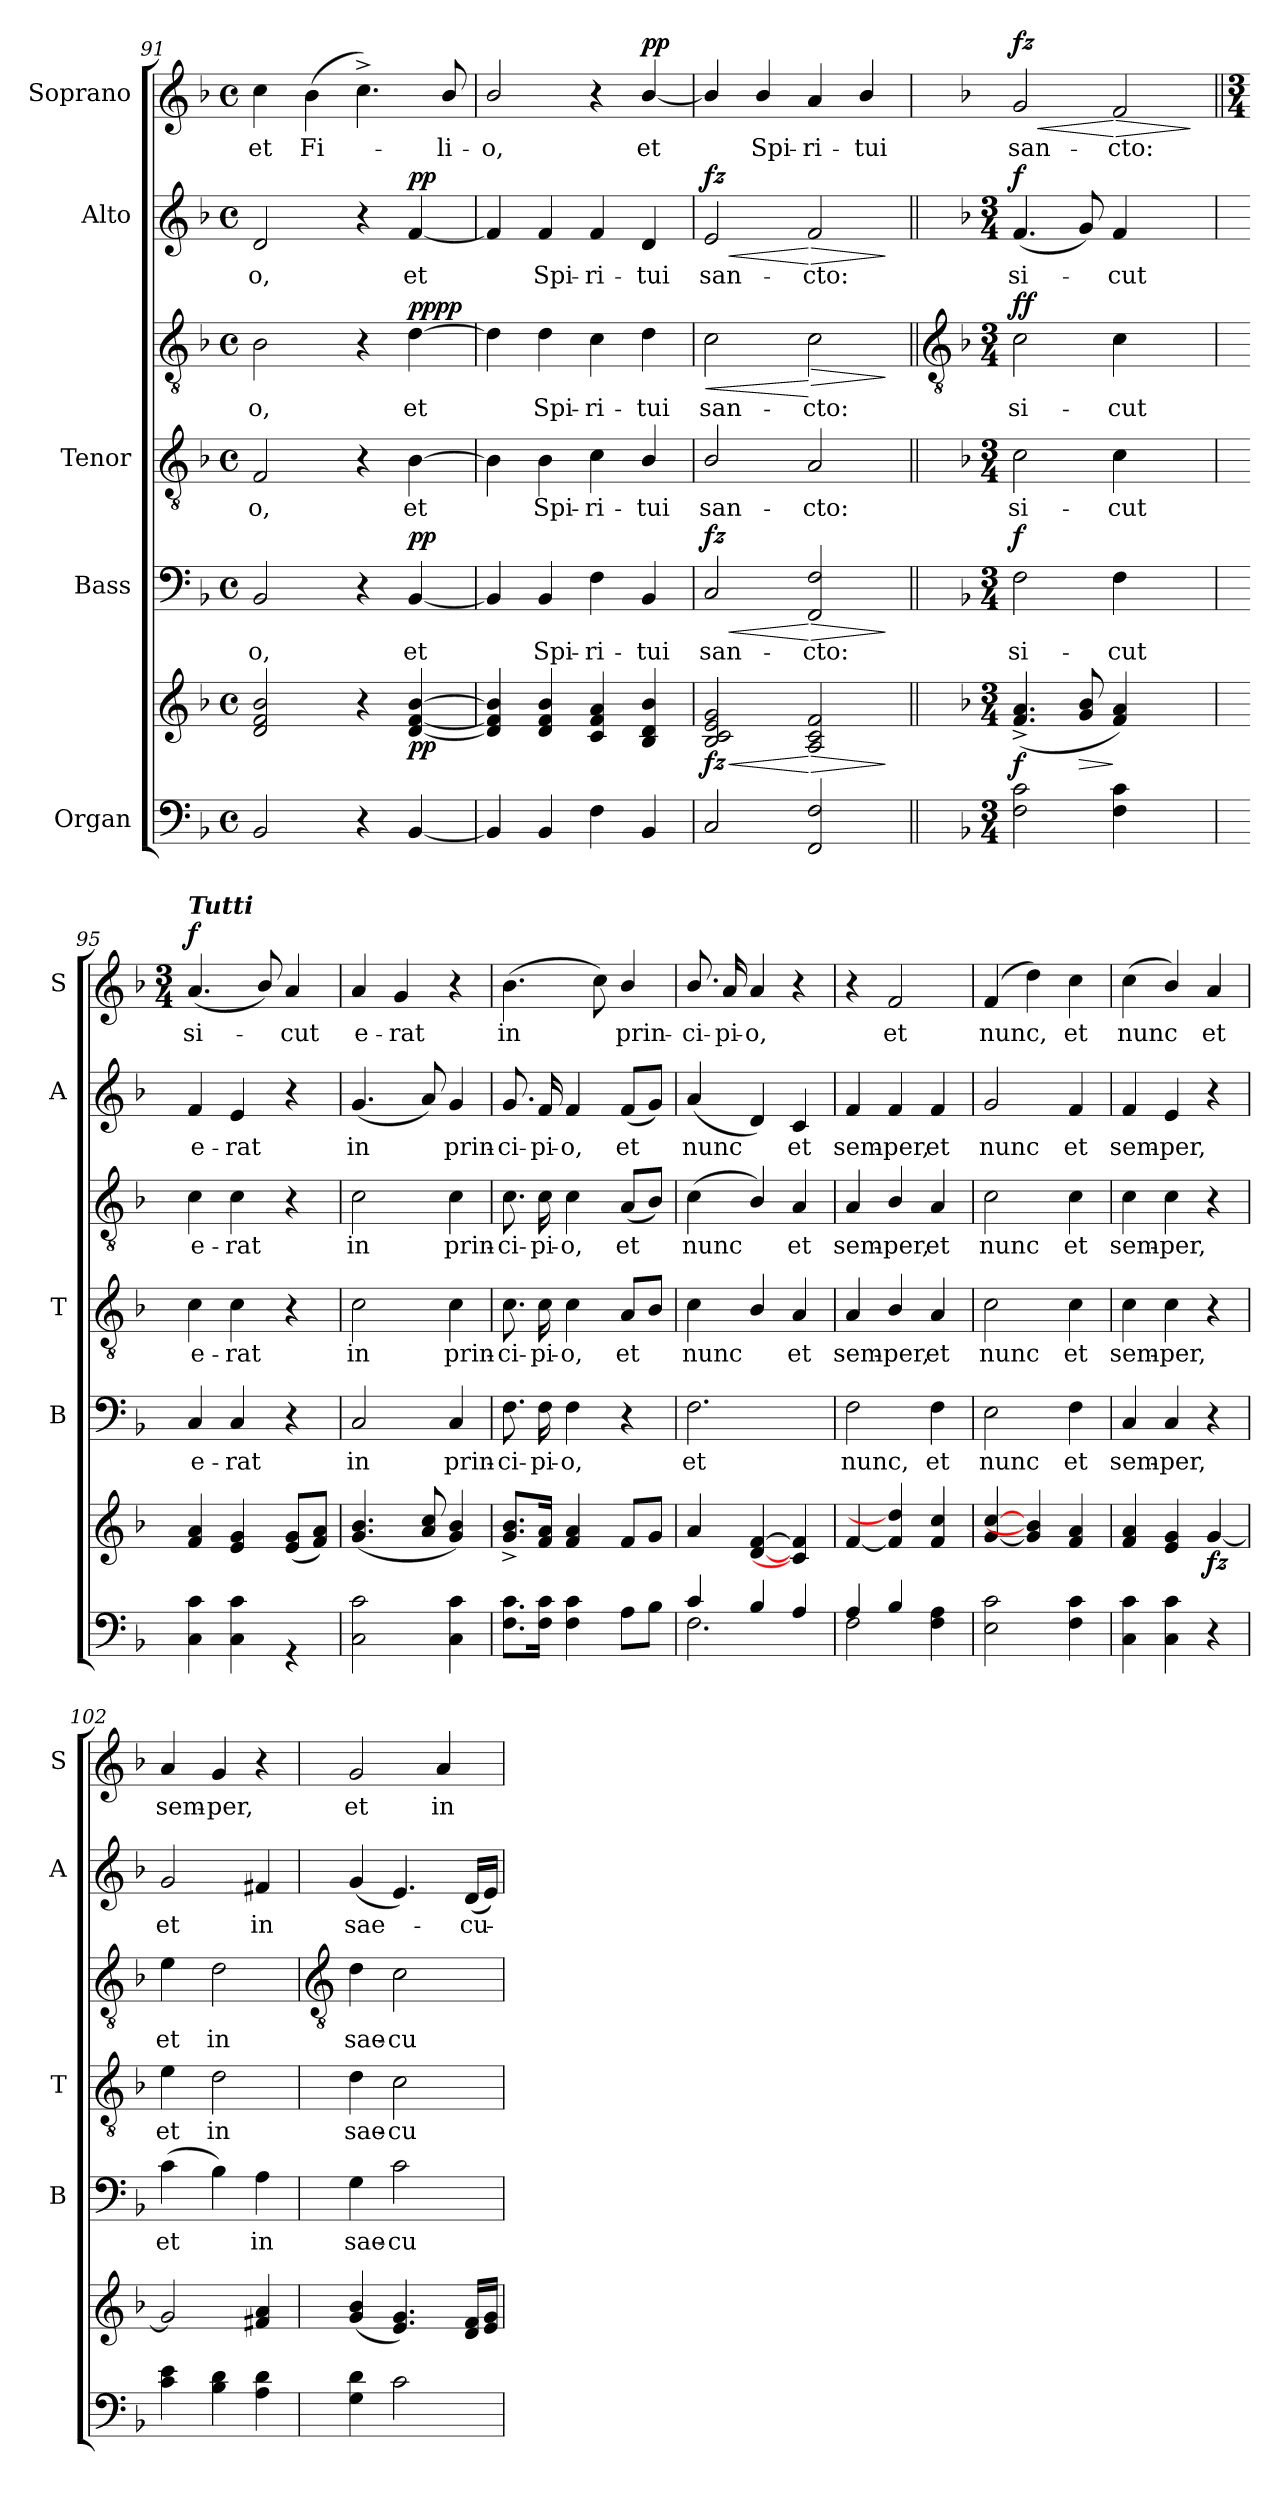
**kern	**kern	**dynam	**kern	**text	**dynam	**kern	**text	**kern	**text	**dynam	**kern	**text	**dynam	**kern	**text	**dynam
*part5	*part5	*part5	*part4	*part4	*part4	*part3	*part3	*part3	*part3	*part3	*part2	*part2	*part2	*part1	*part1	*part1
*staff7	*staff6	*staff6/7	*staff5	*staff5	*staff5	*staff4	*staff4	*staff3	*staff3	*staff3/4	*staff2	*staff2	*staff2	*staff1	*staff1	*staff1
*I"Organ	*	*	*I"Bass	*	*	*I"Tenor	*	*	*	*	*I"Alto	*	*	*I"Soprano	*	*
*	*	*	*I'B	*	*	*I'T	*	*	*	*	*I'A	*	*	*I'S	*	*
*clefF4	*clefG2	*	*clefF4	*	*	*clefGv2	*	*clefGv2	*	*	*clefG2	*	*	*clefG2	*	*
*k[b-]	*k[b-]	*	*k[b-]	*	*	*k[b-]	*	*k[b-]	*	*	*k[b-]	*	*	*k[b-]	*	*
*F:	*F:	*	*F:	*	*	*F:	*	*F:	*	*	*F:	*	*	*F:	*	*
*M4/4	*M4/4	*	*M4/4	*	*	*M4/4	*	*M4/4	*	*	*M4/4	*	*	*M4/4	*	*
*met(c)	*met(c)	*	*met(c)	*	*	*met(c)	*	*met(c)	*	*	*met(c)	*	*	*met(c)	*	*
=91	=91	=91	=91	=91	=91	=91	=91	=91	=91	=91	=91	=91	=91	=91	=91	=91
!	!	!	!	!LO:LY:b	!	!	!LO:LY:b	!	!LO:LY:b	!	!	!LO:LY:b	!	!	!LO:LY:b	!
2BB-	2d 2f 2b-	.	2BB-	-o,	.	2F	o,	2B-	-o,	.	2d	-o,	.	4cc	et	.
!	!	!	!	!	!	!	!	!	!	!	!	!	!	!	!LO:LY:b	!
.	.	.	.	.	.	.	.	.	.	.	.	.	.	(>4b-	Fi-	.
4r	4r	.	4r	.	.	4r	.	4r	.	.	4r	.	.	4.cc^)	.	.
!	!	!LO:DY:b	!	!LO:LY:b	!LO:DY:b	!	!LO:LY:b	!	!LO:LY:b	!LO:DY:b=2	!	!LO:LY:b	!	!	!	!
!	!	!	!	!	!	!	!	!	!	!LO:DY:n=1:b	!	!	!LO:DY:b	!	!	!
[4BB-	[4d [4f [4b-	pp	[4BB-	et	pp	[4B-	et	[4d	et	pp pp	[4f	et	pp	.	.	.
!	!	!	!	!	!	!	!	!	!	!	!	!	!	!	!LO:LY:b	!
.	.	.	.	.	.	.	.	.	.	.	.	.	.	8b-/	li-	.
=92	=92	=92	=92	=92	=92	=92	=92	=92	=92	=92	=92	=92	=92	=92	=92	=92
!	!	!	!	!	!	!	!	!	!	!	!	!	!	!	!LO:LY:b	!
4BB-]	4d] 4f] 4b-]	.	4BB-]	.	.	4B-]	.	4d]	.	.	4f]	.	.	2b-/	-o,	.
!	!	!	!	!LO:LY:b	!	!	!LO:LY:b	!	!LO:LY:b	!	!	!LO:LY:b	!	!	!	!
4BB-	4d 4f 4b-	.	4BB-	Spi-	.	4B-	Spi-	4d	Spi-	.	4f	Spi-	.	.	.	.
!	!	!	!	!LO:LY:b	!	!	!LO:LY:b	!	!LO:LY:b	!	!	!LO:LY:b	!	!	!	!
4F	4c 4f 4a	.	4F	-ri-	.	4c	-ri-	4c	-ri-	.	4f	-ri-	.	4r	.	.
!	!	!	!	!LO:LY:b	!	!	!LO:LY:b	!	!LO:LY:b	!	!	!LO:LY:b	!	!	!LO:LY:b	!LO:DY:b
4BB-	4B- 4d 4b-	.	4BB-	-tui	.	4B-/	-tui	4d	-tui	.	4d	-tui	.	[4b-/	et	pp
=93	=93	=93	=93	=93	=93	=93	=93	=93	=93	=93	=93	=93	=93	=93	=93	=93
!	!	!LO:HP:b	!	!LO:LY:b	!LO:HP:b	!	!LO:LY:b	!	!LO:LY:b	!LO:HP:b	!	!LO:LY:b	!LO:HP:b	!	!	!
!	!	!LO:DY:n=1:b	!	!	!LO:DY:n=1:b	!	!	!	!	!LO:DY:n=1:b=2	!	!	!	!	!	!
!	!	!	!	!	!	!	!	!	!	!LO:DY:n=2:b	!	!	!LO:DY:n=1:b	!	!	!
2C	2B- 2c 2e 2g	< fz	2C	san-	< fz	2B-/	san-	2c	san-	< fz fz	2e	san-	< fz	4b-/]	.	.
!	!	!	!	!	!	!	!	!	!	!	!	!	!	!	!LO:LY:b	!
.	.	.	.	.	.	.	.	.	.	.	.	.	.	4b-/	Spi-	.
!	!	!LO:HP:n=1:b	!	!LO:LY:b	!LO:HP:n=1:b	!	!LO:LY:b	!	!LO:LY:b	!LO:HP:n=1:b	!	!LO:LY:b	!LO:HP:n=1:b	!	!LO:LY:b	!
2FF 2F	2A 2c 2f	[ >	2FF 2F	-cto:	[ >	2A	-cto:	2c	-cto:	[ >	2f	-cto:	[ >	4a	-ri-	.
!	!	!	!	!	!	!	!	!	!	!	!	!	!	!	!LO:LY:b	!
.	.	.	.	.	.	.	.	.	.	.	.	.	.	4b-/	-tui	.
.	.	]	.	.	]	.	.	.	.	]	.	.	]	.	.	.
!!LO:LB:g=z
=94||	=94||	=94	=94||	=94	=94	=94||	=94	=94||	=94	=94	=94||	=94	=94	=94	=94	=94
*	*	*	*	*	*	*	*	*clefGv2	*	*	*	*	*	*	*	*
*	*	*	*	*	*	*k[b-]	*	*k[b-]	*	*	*	*	*	*	*	*
*	*	*	*	*	*	*F:	*	*F:	*	*	*	*	*	*	*	*
*M3/4	*M3/4	*	*M3/4	*	*	*M3/4	*	*M3/4	*	*	*M3/4	*	*	*	*	*
*^	*	*	*	*	*	*	*	*	*	*	*	*	*	*	*	*
!	!	!	!LO:DY:b	!	!LO:LY:b	!LO:DY:b	!	!LO:LY:b	!	!LO:LY:b	!LO:DY:b=2	!	!LO:LY:b	!	!	!LO:LY:b	!LO:HP:b
!	!	!	!	!	!	!	!	!	!	!	!LO:DY:n=1:b	!	!	!LO:DY:b	!	!	!LO:DY:n=1:b
2.ryy	2F\ 2c\	(<4.f^ 4.a^	f	2F	si-	f	2c	si-	2c	si-	f f	(<4.f	si-	f	2g	san-	< fz
!	!	!	!LO:HP:b	!	!	!	!	!	!	!	!	!	!	!	!	!	!
.	.	8g 8b-	>	.	.	.	.	.	.	.	.	8g)	.	.	.	.	.
!	!	!	!	!	!LO:LY:b	!	!	!LO:LY:b	!	!LO:LY:b	!	!	!LO:LY:b	!	!	!LO:LY:b	!LO:HP:n=1:b
.	4F\ 4c\	4f 4a)	]	4F	-cut	.	4c	-cut	4c	-cut	.	4f	cut	.	2f	-cto:	[ >
4ryy	4ryy	4ryy	.	4ryy	.	.	4ryy	.	4ryy	.	.	4ryy	.	.	.	.	.
*v	*v	*	*	*	*	*	*	*	*	*	*	*	*	*	*	*	*
.	.	.	.	.	.	.	.	.	.	.	.	.	.	.	.	]
!!LO:LB:g=z
=95	=95	=95||	=95	=95||	=95||	=95	=95||	=95	=95||	=95||	=95	=95||	=95||	=95||	=95||	=95||
*	*	*	*	*	*	*	*	*	*	*	*	*	*	*M3/4	*	*
*^	*	*	*	*	*	*	*	*	*	*	*	*	*	*	*	*
!	!	!	!	!	!	!	!	!	!	!	!	!	!	!	!LO:TX:a:Bi:t=Tutti	!	!
!	!	!	!	!	!LO:LY:b	!	!	!LO:LY:b	!	!LO:LY:b	!	!	!LO:LY:b	!	!	!LO:LY:b	!LO:DY:b
2.ryy	4C\ 4c\	4f 4a	.	4C	e-	.	4c	e-	4c	e-	.	4f	e-	.	(<4.a	si-	f
!	!	!	!	!	!LO:LY:b	!	!	!LO:LY:b	!	!LO:LY:b	!	!	!LO:LY:b	!	!	!	!
.	4C\ 4c\	4e 4g	.	4C	-rat	.	4c	-rat	4c	-rat	.	4e	-rat	.	.	.	.
.	.	.	.	.	.	.	.	.	.	.	.	.	.	.	8b-/)	.	.
!	!	!	!	!	!	!	!	!	!	!	!	!	!	!	!	!LO:LY:b	!
.	4r	(<8e 8gL	.	4r	.	.	4r	.	4r	.	.	4r	.	.	4a	cut	.
.	.	8f 8aJ)	.	.	.	.	.	.	.	.	.	.	.	.	.	.	.
=96	=96	=96	=96	=96	=96	=96	=96	=96	=96	=96	=96	=96	=96	=96	=96	=96	=96
!	!	!	!	!	!LO:LY:b	!	!	!LO:LY:b	!	!LO:LY:b	!	!	!LO:LY:b	!	!	!LO:LY:b	!
2.ryy	2C\ 2c\	(<4.g 4.b-	.	2C	in	.	2c	in	2c	in	.	(<4.g	in	.	4a	e-	.
!	!	!	!	!	!	!	!	!	!	!	!	!	!	!	!	!LO:LY:b	!
.	.	.	.	.	.	.	.	.	.	.	.	.	.	.	4g	-rat	.
.	.	8a/ 8cc/	.	.	.	.	.	.	.	.	.	8a)	.	.	.	.	.
!	!	!	!	!	!LO:LY:b	!	!	!LO:LY:b	!	!LO:LY:b	!	!	!LO:LY:b	!	!	!	!
.	4C\ 4c\	4g 4b-)	.	4C	prin-	.	4c	prin-	4c	prin-	.	4g	prin-	.	4r	.	.
=97	=97	=97	=97	=97	=97	=97	=97	=97	=97	=97	=97	=97	=97	=97	=97	=97	=97
!LO:N:vis=1	!	!	!	!	!LO:LY:b	!	!	!LO:LY:b	!	!LO:LY:b	!	!	!LO:LY:b	!	!	!LO:LY:b	!
2.ryy	8.F\ 8.c\L	8.g/^ 8.b-/^L	.	8.F	-ci-	.	8.c	-ci-	8.c	-ci-	.	8.g	-ci-	.	(>4.b-	in	.
!	!	!	!	!	!LO:LY:b	!	!	!LO:LY:b	!	!LO:LY:b	!	!	!LO:LY:b	!	!	!	!
.	16F\ 16c\J	16f 16aJ	.	16F	-pi-	.	16c	-pi-	16c	-pi-	.	16f	-pi-	.	.	.	.
!	!	!	!	!	!LO:LY:b	!	!	!LO:LY:b	!	!LO:LY:b	!	!	!LO:LY:b	!	!	!	!
.	4F\ 4c\	4f 4a	.	4F	-o,	.	4c	-o,	4c	-o,	.	4f	-o,	.	.	.	.
.	.	.	.	.	.	.	.	.	.	.	.	.	.	.	8cc)	.	.
!	!	!	!	!	!	!	!	!LO:LY:b	!	!LO:LY:b	!	!	!LO:LY:b	!	!	!LO:LY:b	!
.	8A\L	8fL	.	4r	.	.	8AL	et	(<8AL	et	.	(<8fL	et	.	4b-/	prin-	.
.	8B-\J	8gJ	.	.	.	.	8B-J	.	8B-J)	.	.	8gJ)	.	.	.	.	.
=98	=98	=98	=98	=98	=98	=98	=98	=98	=98	=98	=98	=98	=98	=98	=98	=98	=98
!	!	!	!	!	!LO:LY:b	!	!	!LO:LY:b	!	!LO:LY:b	!	!	!LO:LY:b	!	!	!LO:LY:b	!
4c/	2.F\	4a	.	2.F	et	.	4c	nunc	(<4c	nunc	.	(<4a	nunc	.	8.b-/	-ci-	.
!	!	!	!	!	!	!	!	!	!	!	!	!	!	!	!	!LO:LY:b	!
.	.	.	.	.	.	.	.	.	.	.	.	.	.	.	16a	-pi-	.
!	!	!	!	!	!	!	!	!	!	!	!	!	!	!	!	!LO:LY:b	!
4B-/	.	[4d [4f	.	.	.	.	4B-/	.	4B-/)	.	.	4d)	.	.	4a	-o,	.
!	!	!	!	!	!	!	!	!LO:LY:b	!	!LO:LY:b	!	!	!LO:LY:b	!	!	!	!
4A/	.	4c] 4f]	.	.	.	.	4A	et	4A	et	.	4c	et	.	4r	.	.
=99	=99	=99	=99	=99	=99	=99	=99	=99	=99	=99	=99	=99	=99	=99	=99	=99	=99
!	!	!	!	!	!LO:LY:b	!	!	!LO:LY:b	!	!LO:LY:b	!	!	!LO:LY:b	!	!	!	!
4A/	2F\	[4f	.	2F	nunc,	.	4A	sem-	4A	sem-	.	4f	sem-	.	4r	.	.
!	!	!	!	!	!	!	!	!LO:LY:b	!	!LO:LY:b	!	!	!LO:LY:b	!	!	!LO:LY:b	!
4B-/	.	4f] 4dd]	.	.	.	.	4B-/	-per,	4B-/	-per,	.	4f	-per,	.	2f	et	.
!	!	!	!	!	!LO:LY:b	!	!	!LO:LY:b	!	!LO:LY:b	!	!	!LO:LY:b	!	!	!	!
4ryy	4F\ 4A\	4f 4cc	.	4F	et	.	4A	et	4A	et	.	4f	et	.	.	.	.
=100	=100	=100	=100	=100	=100	=100	=100	=100	=100	=100	=100	=100	=100	=100	=100	=100	=100
!	!	!	!	!	!LO:LY:b	!	!	!LO:LY:b	!	!LO:LY:b	!	!	!LO:LY:b	!	!	!LO:LY:b	!
*v	*v	*	*	*	*	*	*	*	*	*	*	*	*	*	*	*	*
2E\ 2c\	[4g [4cc	.	2E	nunc	.	2c	nunc	2c	nunc	.	2g	nunc	.	(<4f	nunc,	.
.	4g] 4b-]	.	.	.	.	.	.	.	.	.	.	.	.	4dd)	.	.
!	!	!	!	!LO:LY:b	!	!	!LO:LY:b	!	!LO:LY:b	!	!	!LO:LY:b	!	!	!LO:LY:b	!
4F\ 4c\	4f 4a	.	4F	et	.	4c	et	4c	et	.	4f	et	.	4cc	et	.
=101	=101	=101	=101	=101	=101	=101	=101	=101	=101	=101	=101	=101	=101	=101	=101	=101
!	!	!	!	!LO:LY:b	!	!	!LO:LY:b	!	!LO:LY:b	!	!	!LO:LY:b	!	!	!LO:LY:b	!
4C\ 4c\	4f 4a	.	4C	sem-	.	4c	sem-	4c	sem-	.	4f	sem-	.	(<4cc	nunc	.
!	!	!	!	!LO:LY:b	!	!	!LO:LY:b	!	!LO:LY:b	!	!	!LO:LY:b	!	!	!	!
4C\ 4c\	4e 4g	.	4C	-per,	.	4c	-per,	4c	-per,	.	4e	-per,	.	4b-/)	.	.
!	!	!LO:DY:b	!	!	!	!	!	!	!	!	!	!	!	!	!LO:LY:b	!
4r	[4g	fz	4r	.	.	4r	.	4r	.	.	4r	.	.	4a	et	.
=102	=102	=102	=102	=102	=102	=102	=102	=102	=102	=102	=102	=102	=102	=102	=102	=102
!	!	!	!	!LO:LY:b	!	!	!LO:LY:b	!	!LO:LY:b	!	!	!LO:LY:b	!	!	!LO:LY:b	!
4c\ 4e\	2g]	.	(>4c	et	.	4e	et	4e	et	.	2g	et	.	4a	sem-	.
!	!	!	!	!	!	!	!LO:LY:b	!	!LO:LY:b	!	!	!	!	!	!LO:LY:b	!
4B-\ 4d\	.	.	4B-)	.	.	2d	in	2d	in	.	.	.	.	4g	-per,	.
!	!	!	!	!LO:LY:b	!	!	!	!	!	!	!	!LO:LY:b	!	!	!	!
4A\ 4d\	4f#X 4a	.	4A	in	.	.	.	.	.	.	4f#X	in	.	4r	.	.
!!LO:LB:g=z
=103	=103	=103	=103	=103	=103	=103	=103	=103	=103	=103	=103	=103	=103	=103	=103	=103
*	*	*	*	*	*	*	*	*clefGv2	*	*	*	*	*	*	*	*
!LO:N:vis=1	!	!	!	!LO:LY:b	!	!	!LO:LY:b	!	!LO:LY:b	!	!	!LO:LY:b	!	!	!LO:LY:b	!
*^	*	*	*	*	*	*	*	*	*	*	*	*	*	*	*	*
2.ryy	4G 4d	(<4g/ 4b-/	.	4G	sae-	.	4d	sae-	4d	sae-	.	(<4g	sae-	.	2g	et	.
!	!	!	!	!	!LO:LY:b	!	!	!LO:LY:b	!	!LO:LY:b	!	!	!	!	!	!	!
.	2c	4.e 4.g)	.	2c	-cu-	.	2c	-cu-	2c	-cu-	.	4.e)	.	.	.	.	.
!	!	!	!	!	!	!	!	!	!	!	!	!	!	!	!	!LO:LY:b	!
.	.	.	.	.	.	.	.	.	.	.	.	.	.	.	4a	in	.
!	!	!	!	!	!	!	!	!	!	!	!	!	!LO:LY:b	!	!	!	!
.	.	16d 16fLL	.	.	.	.	.	.	.	.	.	(<16dLL	cu-	.	.	.	.
.	.	16e 16gJJ	.	.	.	.	.	.	.	.	.	16eJJ)	.	.	.	.	.
*v	*v	*	*	*	*	*	*	*	*	*	*	*	*	*	*	*	*
=	=	=	=	=	=	=	=	=	=	=	=	=	=	=	=	=
*-	*-	*-	*-	*-	*-	*-	*-	*-	*-	*-	*-	*-	*-	*-	*-	*-
